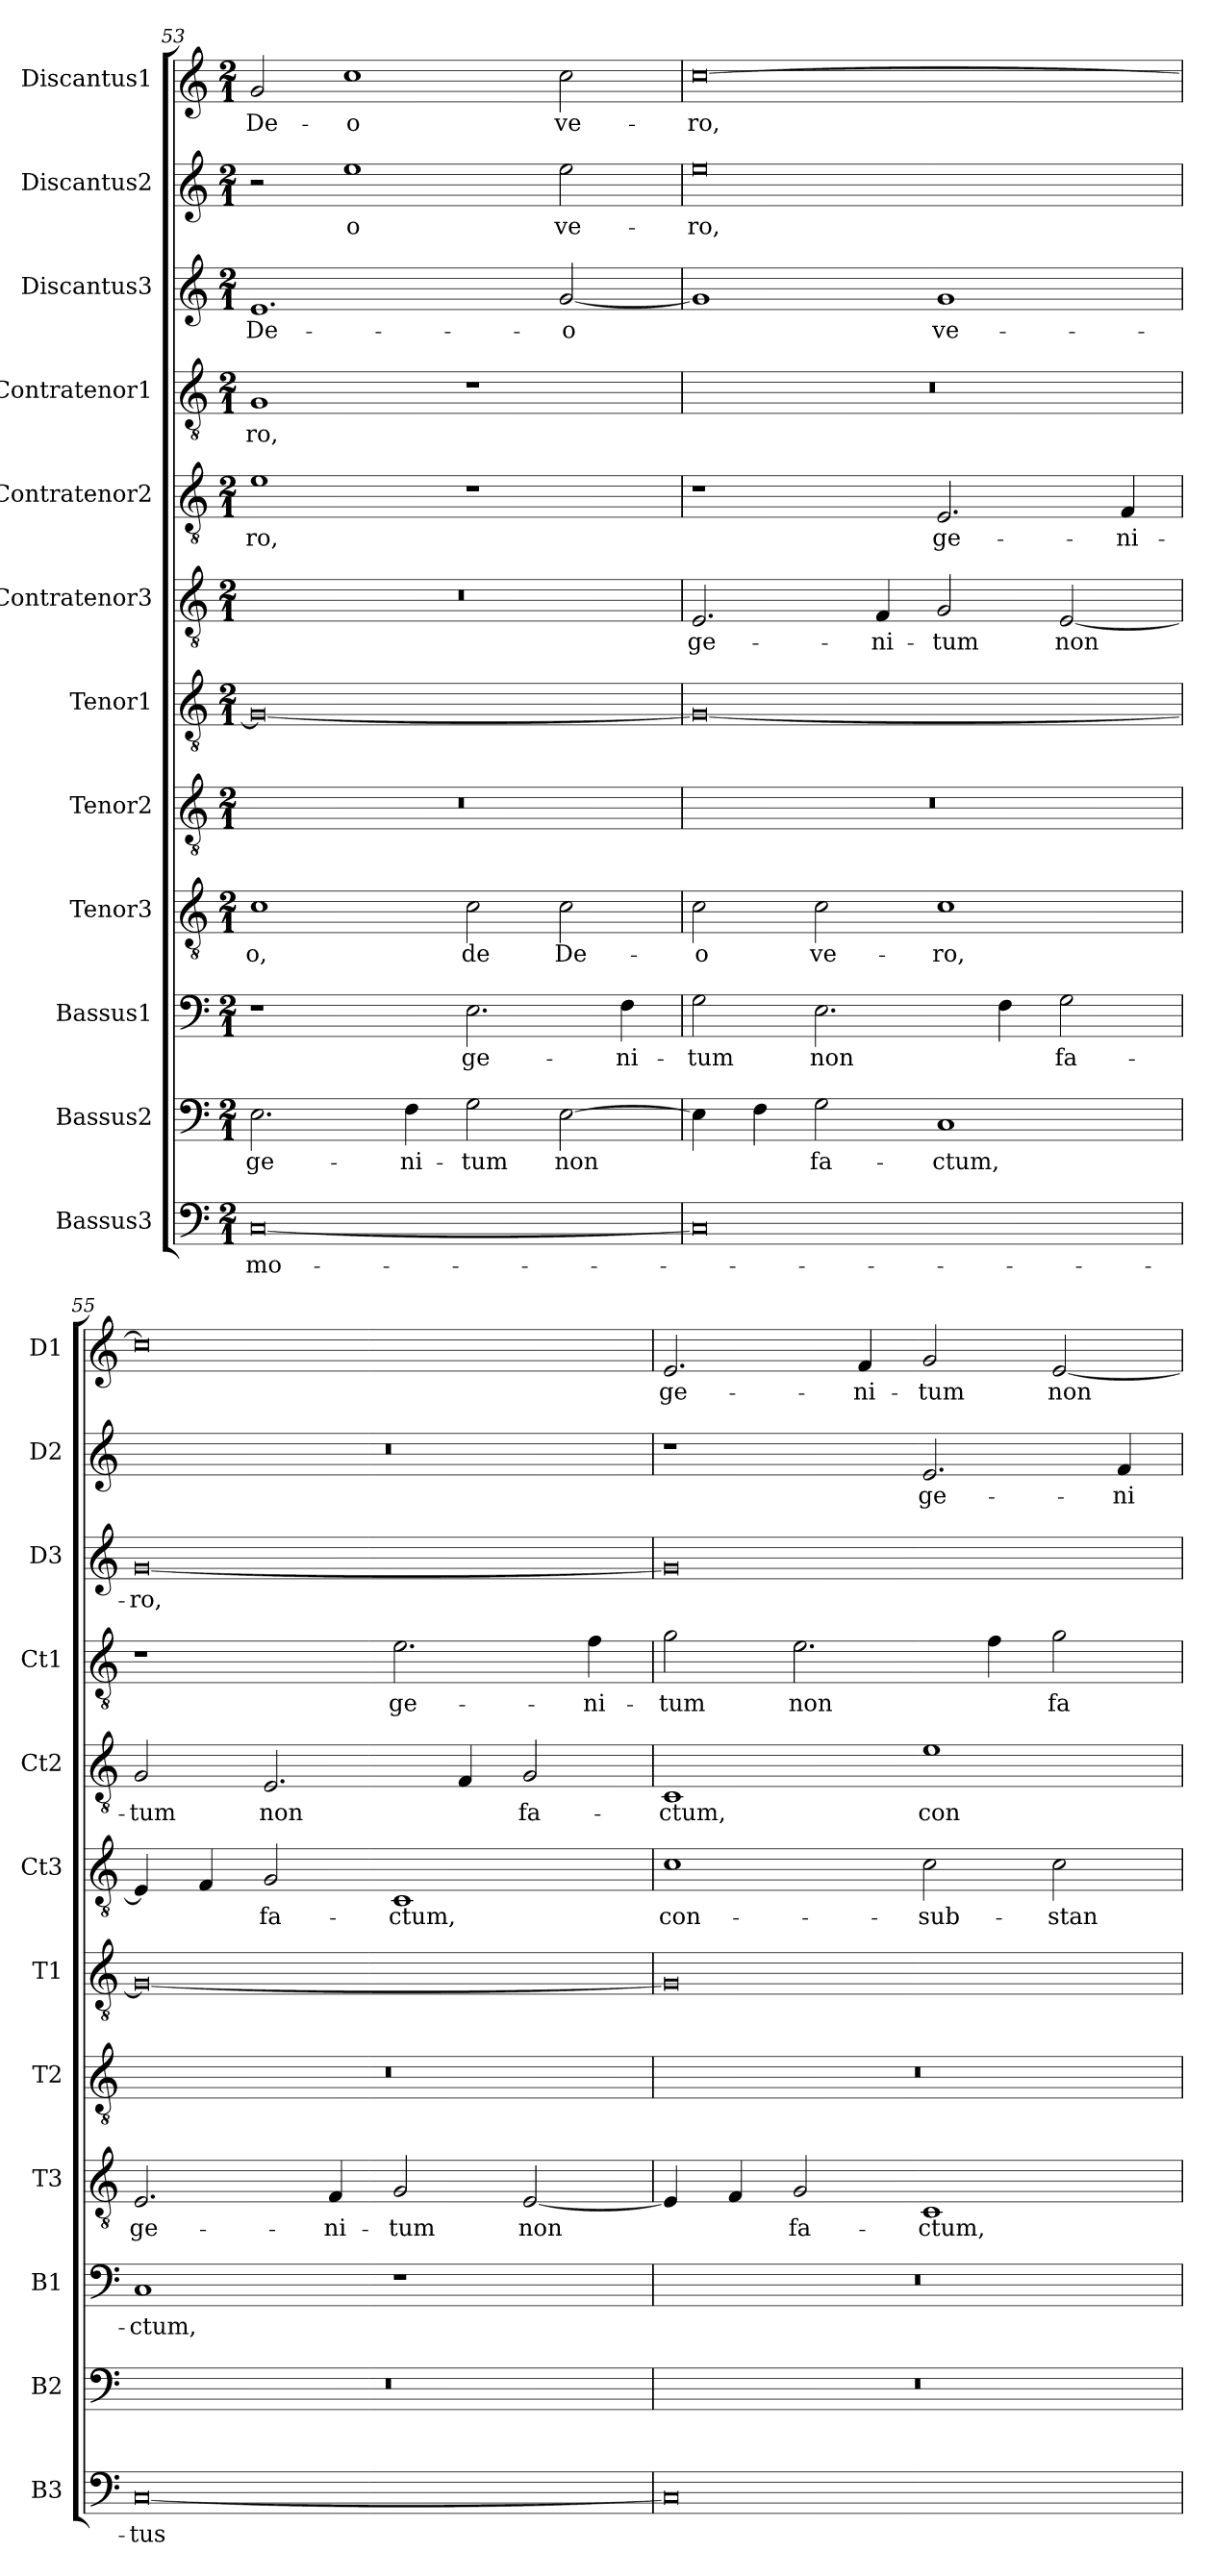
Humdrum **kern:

**kern	**text	**kern	**text	**kern	**text	**kern	**text	**kern	**kern	**kern	**text	**kern	**text	**kern	**text	**kern	**text	**kern	**text	**kern	**text
*part12	*part12	*part11	*part11	*part10	*part10	*part9	*part9	*part8	*part7	*part6	*part6	*part5	*part5	*part4	*part4	*part3	*part3	*part2	*part2	*part1	*part1
*staff12	*staff12	*staff11	*staff11	*staff10	*staff10	*staff9	*staff9	*staff8	*staff7	*staff6	*staff6	*staff5	*staff5	*staff4	*staff4	*staff3	*staff3	*staff2	*staff2	*staff1	*staff1
*I"Bassus3	*	*I"Bassus2	*	*I"Bassus1	*	*I"Tenor3	*	*I"Tenor2	*I"Tenor1	*I"Contratenor3	*	*I"Contratenor2	*	*I"Contratenor1	*	*I"Discantus3	*	*I"Discantus2	*	*I"Discantus1	*
*I'B3	*	*I'B2	*	*I'B1	*	*I'T3	*	*I'T2	*I'T1	*I'Ct3	*	*I'Ct2	*	*I'Ct1	*	*I'D3	*	*I'D2	*	*I'D1	*
*clefF4	*	*clefF4	*	*clefF4	*	*clefGv2	*	*clefGv2	*clefGv2	*clefGv2	*	*clefGv2	*	*clefGv2	*	*clefG2	*	*clefG2	*	*clefG2	*
*k[]	*	*k[]	*	*k[]	*	*k[]	*	*k[]	*k[]	*k[]	*	*k[]	*	*k[]	*	*k[]	*	*k[]	*	*k[]	*
*M2/1	*	*M2/1	*	*M2/1	*	*M2/1	*	*M2/1	*M2/1	*M2/1	*	*M2/1	*	*M2/1	*	*M2/1	*	*M2/1	*	*M2/1	*
=53	=53	=53	=53	=53	=53	=53	=53	=53	=53	=53	=53	=53	=53	=53	=53	=53	=53	=53	=53	=53	=53
[0C/	mo-	2.E\	ge-	1r	.	1c\	-o,	0r	0G/_	0r	.	1e\	-ro,	1G/	-ro,	1.e/	De-	2r	.	2g/	De-
.	.	.	.	.	.	.	.	.	.	.	.	.	.	.	.	.	.	1ee\	-o	1cc\	-o
.	.	4F\	-ni-	.	.	.	.	.	.	.	.	.	.	.	.	.	.	.	.	.	.
.	.	2G\	-tum	2.E\	ge-	2c\	de	.	.	.	.	1r	.	1r	.	.	.	.	.	.	.
.	.	[2E\	non	.	.	2c\	De-	.	.	.	.	.	.	.	.	[2g/	-o	2ee\	ve-	2cc\	ve-
.	.	.	.	4F\	-ni-	.	.	.	.	.	.	.	.	.	.	.	.	.	.	.	.
=54	=54	=54	=54	=54	=54	=54	=54	=54	=54	=54	=54	=54	=54	=54	=54	=54	=54	=54	=54	=54	=54
0C/]	.	4E\]	.	2G\	-tum	2c\	-o	0r	0G/_	2.E/	ge-	1r	.	0r	.	1g/]	.	0ee\	-ro,	[0cc\	-ro,
.	.	4F\	.	.	.	.	.	.	.	.	.	.	.	.	.	.	.	.	.	.	.
.	.	2G\	fa-	2.E\	non	2c\	ve-	.	.	.	.	.	.	.	.	.	.	.	.	.	.
.	.	.	.	.	.	.	.	.	.	4F/	-ni-	.	.	.	.	.	.	.	.	.	.
.	.	1C/	-ctum,	.	.	1c\	-ro,	.	.	2G/	-tum	2.E/	ge-	.	.	1g/	ve-	.	.	.	.
.	.	.	.	4F\	.	.	.	.	.	.	.	.	.	.	.	.	.	.	.	.	.
.	.	.	.	2G\	fa-	.	.	.	.	[2E/	non	.	.	.	.	.	.	.	.	.	.
.	.	.	.	.	.	.	.	.	.	.	.	4F/	-ni-	.	.	.	.	.	.	.	.
=55	=55	=55	=55	=55	=55	=55	=55	=55	=55	=55	=55	=55	=55	=55	=55	=55	=55	=55	=55	=55	=55
[0C/	-tus	0r	.	1C/	-ctum,	2.E/	ge-	0r	0G/_	4E/]	.	2G/	-tum	1r	.	[0g/	-ro,	0r	.	0cc\]	.
.	.	.	.	.	.	.	.	.	.	4F/	.	.	.	.	.	.	.	.	.	.	.
.	.	.	.	.	.	.	.	.	.	2G/	fa-	2.E/	non	.	.	.	.	.	.	.	.
.	.	.	.	.	.	4F/	-ni-	.	.	.	.	.	.	.	.	.	.	.	.	.	.
.	.	.	.	1r	.	2G/	-tum	.	.	1C/	-ctum,	.	.	2.e\	ge-	.	.	.	.	.	.
.	.	.	.	.	.	.	.	.	.	.	.	4F/	.	.	.	.	.	.	.	.	.
.	.	.	.	.	.	[2E/	non	.	.	.	.	2G/	fa-	.	.	.	.	.	.	.	.
.	.	.	.	.	.	.	.	.	.	.	.	.	.	4f\	-ni-	.	.	.	.	.	.
=56	=56	=56	=56	=56	=56	=56	=56	=56	=56	=56	=56	=56	=56	=56	=56	=56	=56	=56	=56	=56	=56
0C/]	.	0r	.	0r	.	4E/]	.	0r	0G/]	1c\	con-	1C/	-ctum,	2g\	-tum	0g/]	.	1r	.	2.e/	ge-
.	.	.	.	.	.	4F/	.	.	.	.	.	.	.	.	.	.	.	.	.	.	.
.	.	.	.	.	.	2G/	fa-	.	.	.	.	.	.	2.e\	non	.	.	.	.	.	.
.	.	.	.	.	.	.	.	.	.	.	.	.	.	.	.	.	.	.	.	4f/	-ni-
.	.	.	.	.	.	1C/	-ctum,	.	.	2c\	-sub-	1e\	con-	.	.	.	.	2.e/	ge-	2g/	-tum
.	.	.	.	.	.	.	.	.	.	.	.	.	.	4f\	.	.	.	.	.	.	.
.	.	.	.	.	.	.	.	.	.	2c\	-stan-	.	.	2g\	fa-	.	.	.	.	[2e/	non
.	.	.	.	.	.	.	.	.	.	.	.	.	.	.	.	.	.	4f/	-ni-	.	.
=	=	=	=	=	=	=	=	=	=	=	=	=	=	=	=	=	=	=	=	=	=
*-	*-	*-	*-	*-	*-	*-	*-	*-	*-	*-	*-	*-	*-	*-	*-	*-	*-	*-	*-	*-	*-
